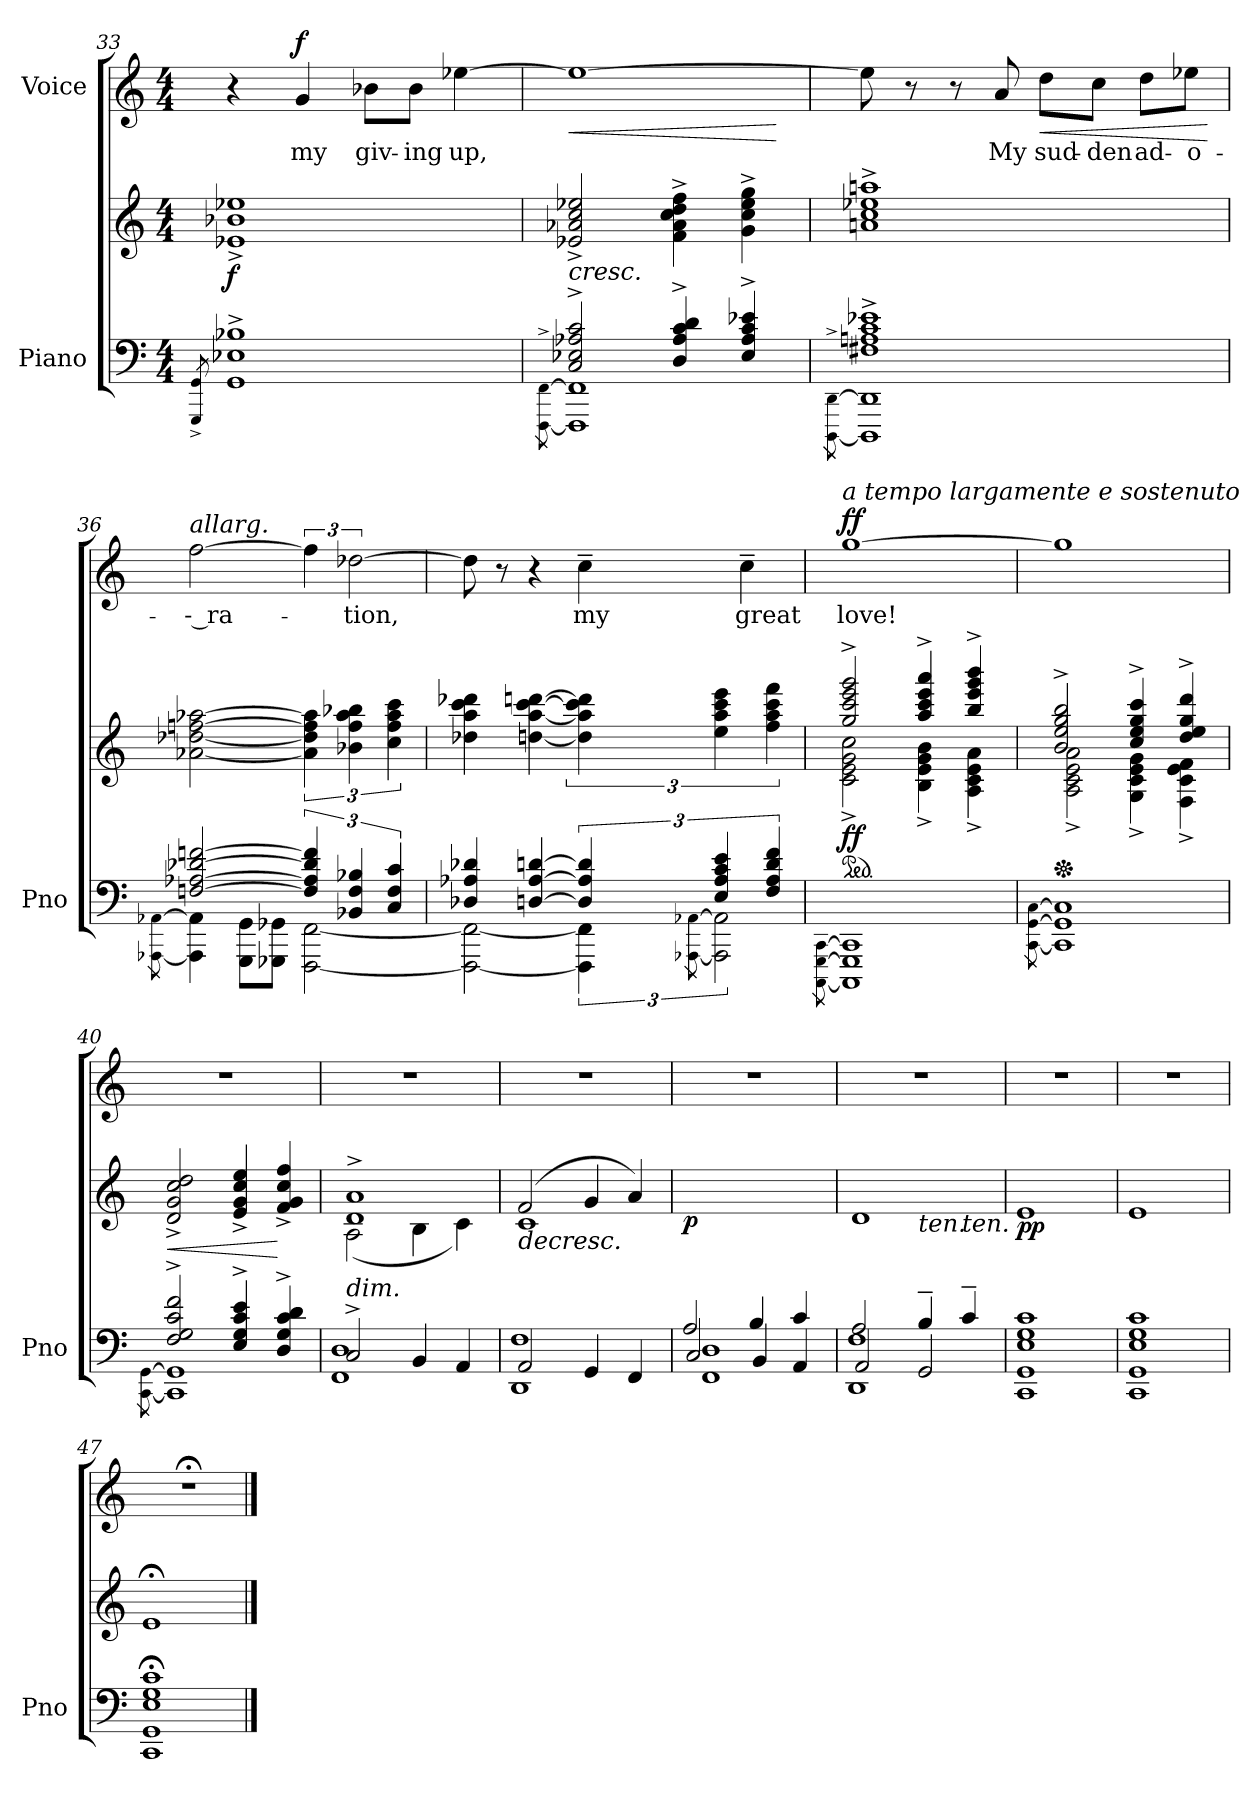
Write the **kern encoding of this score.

**kern	**kern	**dynam	**kern	**text	**dynam
*part2	*part2	*part2	*part1	*part1	*part1
*staff3	*staff2	*staff2/3	*staff1	*staff1	*staff1
*I"Piano	*	*	*I"Voice	*	*
*I'Pno	*	*	*	*	*
*clefF4	*clefG2	*	*clefG2	*	*
*k[]	*k[]	*	*k[]	*	*
*M4/4	*M4/4	*	*M4/4	*	*
*MM86	*MM86	*	*MM86	*	*
=33	=33	=33	=33	=33	=33
8qGGG/^ 8qGG/^	.	.	.	.	.
!	!	!LO:DY:b	!	!	!
1GG^ 1E-X^ 1B-X^	1e-X^ 1b-X^ 1ee-X^	f	4r	.	.
!	!	!	!	!LO:LY:b	!LO:DY:a
.	.	.	4g/	my	f
!	!	!	!	!LO:LY:b	!
.	.	.	8b-X\L	giv-	.
!	!	!	!	!LO:LY:b	!
.	.	.	8b-\J	-ing	.
!	!	!	!	!LO:LY:b	!
.	.	.	[4ee-X\	up,	.
=34	=34	=34	=34	=34	=34
*	*	*	*MM88	*	*
*^	*	*	*	*	*
.	[8qFFF\^ [8qFF\^	.	.	.	.	.
!	!	!	!LO:HP:b	!	!	!LO:HP:b
2C/^ 2E-X/^ 2A-X/^ 2c/^	1FFF] 1FF]	2e-X/^ 2a-X/^ 2cc/^ 2ee-X/^	<	1ee-_	.	<
4D/^ 4A-/^ 4c/^ 4d/^	.	4f\^ 4a-\^ 4cc\^ 4dd\^ 4ff\^	.	.	.	.
4E-/^ 4A-/^ 4c/^ 4e-X/^	.	4g\^ 4cc\^ 4ee-\^ 4gg\^	.	.	.	.
*v	*v	*	*	*	*	*
.	.	.	.	.	[
=35	=35	=35	=35	=35	=35
*^	*	*	*	*	*
.	[8qDDD\^ [8qDD\^	.	.	.	.	.
1F#X^ 1An^ 1c^ 1e-X^	1DDD] 1DD]	1an^ 1cc^ 1ee-X^ 1aan^	.	8ee-\]	.	.
.	.	.	.	8r	.	.
.	.	.	.	8r	.	.
!	!	!	!	!	!LO:LY:b	!
.	.	.	.	8a/	My	.
!	!	!	!	!	!LO:LY:b	!LO:HP:b
.	.	.	.	8dd\L	sud-	<
!	!	!	!	!	!LO:LY:b	!
.	.	.	.	8cc\J	-den	.
!	!	!	!	!	!LO:LY:b	!
.	.	.	.	8dd\L	ad-	.
!	!	!	!	!	!LO:LY:b	!
.	.	.	.	8ee-X\J	-o-	.
*v	*v	*	*	*	*	*
.	.	.	.	.	[
!!LO:LB:g=z
=36	=36	=36	=36	=36	=36
*	*	*	*MM84	*	*
*^	*	*	*	*	*
.	[8qAAA-X\ [8qAA-X\	.	.	.	.	.
!	!	!	!	!LO:TX:a:i:t=allarg.	!	!
!	!	!	!	!	!LO:LY:b	!
[2Fn/ [2A-X/ [2d-X/ [2fn/	4AAA-\] 4AA-\]	[2a-X\ [2dd-X\ [2ffn\ [2aa-X\	.	[2ff\	-- ra-	.
.	8GGG\ 8GG\L	.	.	.	.	.
.	8GGG-X\ 8GG-X\J	.	.	.	.	.
*	*	*	*	*MM80	*	*
6F/] 6A-/] 6d-/] 6f/]	[2FFF\ [2FF\	6a-\] 6dd-\] 6ff\] 6aa-\]	.	6ff\]	.	.
!	!	!	!	!	!LO:LY:b	!
6BB-X/ 6F/ 6B-X/	.	6b-X\ 6ff\ 6aa-\ 6bb-X\	.	[3dd-X\	-tion,	.
6C/ 6F/ 6c/	.	6cc\ 6ff\ 6aa-\ 6ccc\	.	.	.	.
=37	=37	=37	=37	=37	=37	=37
*	*	*	*	*MM75	*	*
4D-X/ 4A-X/ 4d-X/	2FFF\_ 2FF\_	4dd-X\ 4aa\ 4ccc\ 4ddd-X\	.	8dd-\]	.	.
.	.	.	.	8r	.	.
[4Dn/ [4A-/ [4dn/	.	[4ddn\ [4aa\ [4ccc\ [4dddn\	.	4r	.	.
*	*	*	*	*MM70	*	*
!	!	!	!	!	!LO:LY:b	!
6D/] 6A-/] 6d/]	6FFF\] 6FF\]	6dd\] 6aa\] 6ccc\] 6ddd\]	.	4cc~\	my	.
.	[8qAAA-X\ [8qAA-X\	.	.	.	.	.
6E/ 6A-/ 6c/ 6e/	3AAA-\] 3AA-\]	6ee\ 6aa\ 6ccc\ 6eee\	.	.	.	.
!	!	!	!	!	!LO:LY:b	!
.	.	.	.	4cc~\	great	.
6F/ 6A-/ 6d/ 6f/	.	6ff\ 6aa\ 6ccc\ 6fff\	.	.	.	.
*v	*v	*	*	*	*	*
=38	=38	=38	=38	=38	=38
*	*	*	*MM65	*	*
[8qCCC\ [8qGGG\ [8qCC\	.	.	.	.	.
*	*^	*	*	*	*
*	*ped	*	*	*	*	*
!	!	!	!	!LO:TX:a:i:t=a tempo largamente e sostenuto	!	!
!	!	!	!LO:DY:b	!	!LO:LY:b	!LO:DY:a
1CCC] 1GGG] 1CC]	2gg/^ 2ccc/^ 2eee/^ 2ggg/^	2c\^ 2e\^ 2g\^ 2cc\^	ff	[1gg	love!	ff
.	4aa/^ 4ccc/^ 4eee/^ 4aaa/^	4B\^ 4e\^ 4g\^ 4b\^	.	.	.	.
.	4bb/^ 4eee/^ 4ggg/^ 4bbb/^	4A\^ 4c\^ 4e\^ 4a\^	.	.	.	.
=39	=39	=39	=39	=39	=39	=39
[8qCC\ [8qGG\ [8qC\	.	.	.	.	.	.
*	*Xped	*	*	*	*	*
1CC] 1GG] 1C]	2b/^ 2ee/^ 2gg/^ 2bb/^	2A\^ 2c\^ 2e\^ 2a\^	.	1gg]	.	.
.	4cc/^ 4ee/^ 4gg/^ 4ccc/^	4G\^ 4c\^ 4e\^ 4g\^	.	.	.	.
.	4dd/^ 4ee/^ 4gg/^ 4ddd/^	4F\^ 4c\^ 4e\^ 4f\^	.	.	.	.
*	*v	*v	*	*	*	*
!!LO:LB:g=z
=40	=40	=40	=40	=40	=40
*^	*	*	*	*	*
.	[8qCC\ [8qGG\	.	.	.	.	.
!	!	!	!LO:HP:b	!	!	!
2F/^ 2G/^ 2c/^ 2f/^	1CC] 1GG]	2d/^ 2g/^ 2cc/^ 2dd/^	<	1r	.	.
4E/^ 4G/^ 4c/^ 4e/^	.	4e/^ 4g/^ 4cc/^ 4ee/^	.	.	.	.
4D/^ 4G/^ 4c/^ 4d/^	.	4f/^ 4g/^ 4cc/^ 4ff/^	[	.	.	.
=41	=41	=41	=41	=41	=41	=41
*	*	*^	*	*	*	*
!LO:TX:a:i:t=dim.	!	!	!	!	!	!	!
2C^/	1FF 1D	1d^ 1a^	(<2A\	.	1r	.	.
4BB/	.	.	4B\	.	.	.	.
4AA/	.	.	4c\)	.	.	.	.
=42	=42	=42	=42	=42	=42	=42	=42
!	!	!	!	!LO:HP:b	!	!	!
2AA/	1DD 1F	(>2f/	1c	>	1r	.	.
4GG/	.	4g/	.	.	.	.	.
4FF/	.	4a/)	.	.	.	.	.
*v	*v	*	*	*	*	*	*
*	*v	*v	*	*	*	*
.	.	[	.	.	.
=43	=43	=43	=43	=43	=43
*^	*	*	*	*	*
*	*^	*	*	*	*	*
!	!	!	!	!LO:DY:b	!	!	!
2A/	2C/	1FF 1D	1ryy	p	1r	.	.
4B/	4BB/	.	.	.	.	.	.
4c/	4AA/	.	.	.	.	.	.
=44	=44	=44	=44	=44	=44	=44	=44
*	*	*	*^	*	*	*	*
*	*	*	*	*^	*	*	*	*
2A/	2AA/	1DD 1F	1d	2ryy	2.ryy	.	1r	.	.
!	!	!	!	!LO:TX:b:i:t=ten.	!	!	!	!	!
4B~/	2GG/	.	.	2ryy	.	.	.	.	.
!	!	!	!	!	!LO:TX:b:i:t=ten.	!	!	!	!
4c~/	.	.	.	.	4ryy	.	.	.	.
*v	*v	*v	*	*	*	*	*	*	*
.	.	.	.	]	.	.	.
=45	=45	=45	=45	=45	=45	=45	=45
*^	*	*	*	*	*	*	*
!	!	!	!	!	!LO:DY:b	!	!	!
*	*	*v	*v	*v	*	*	*	*
1E 1G 1c	1CC 1GG	1e	pp	1r	.	.
=46	=46	=46	=46	=46	=46	=46
1E 1G 1c	1CC 1GG	1e	.	1r	.	.
=47	=47	=47	=47	=47	=47	=47
1E; 1G; 1c;	1CC 1GG	1e;<	.	1r;<	.	.
*v	*v	*	*	*	*	*
==	==	==	==	==	==
*-	*-	*-	*-	*-	*-
